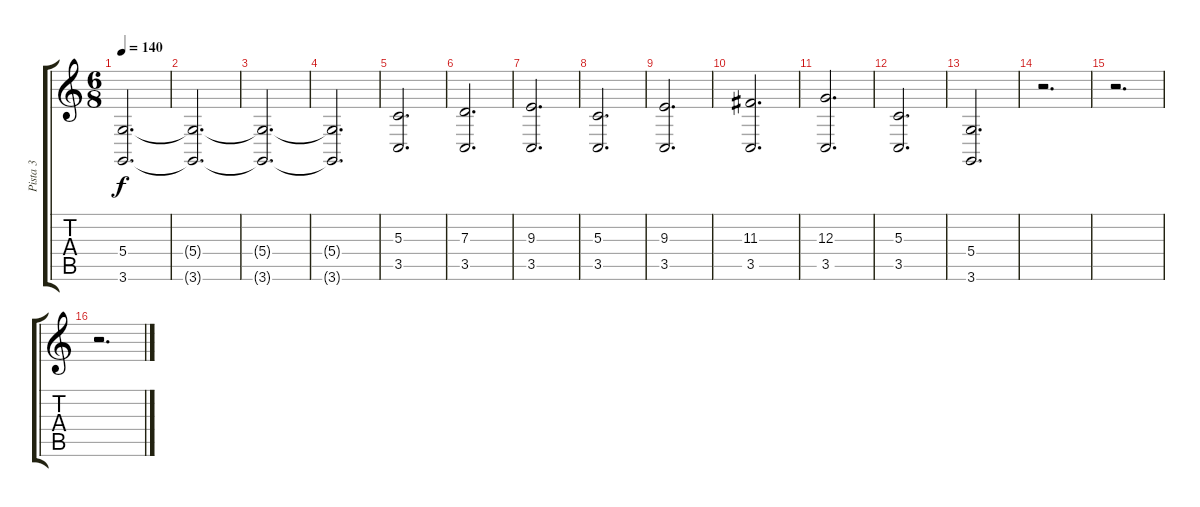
\track ("Pista 3" "Pista 3") {instrument stringensemble1}
\staff {score tabs}
\tuning (E4 B3 G3 D3 A2 E2) {hide}
\ts (6 8)
\tempo 140
\clef g2
\ks c
(5.4{t} 3.6{t}).2{d dy f} |
(5.4{t} 3.6{t}).2{d} |
(5.4{t} 3.6{t}).2{d} |
(5.4{t} 3.6{t}).2{d} |
(5.3 3.5).2{d} |
(7.3 3.5).2{d} |
(9.3 3.5).2{d} |
(5.3 3.5).2{d} |
(9.3 3.5).2{d} |
(11.3 3.5).2{d} |
(12.3 3.5).2{d} |
(5.3 3.5).2{d} |
(5.4 3.6).2{d} |
r.2{d} |
r.2{d} |
r.2{d}
